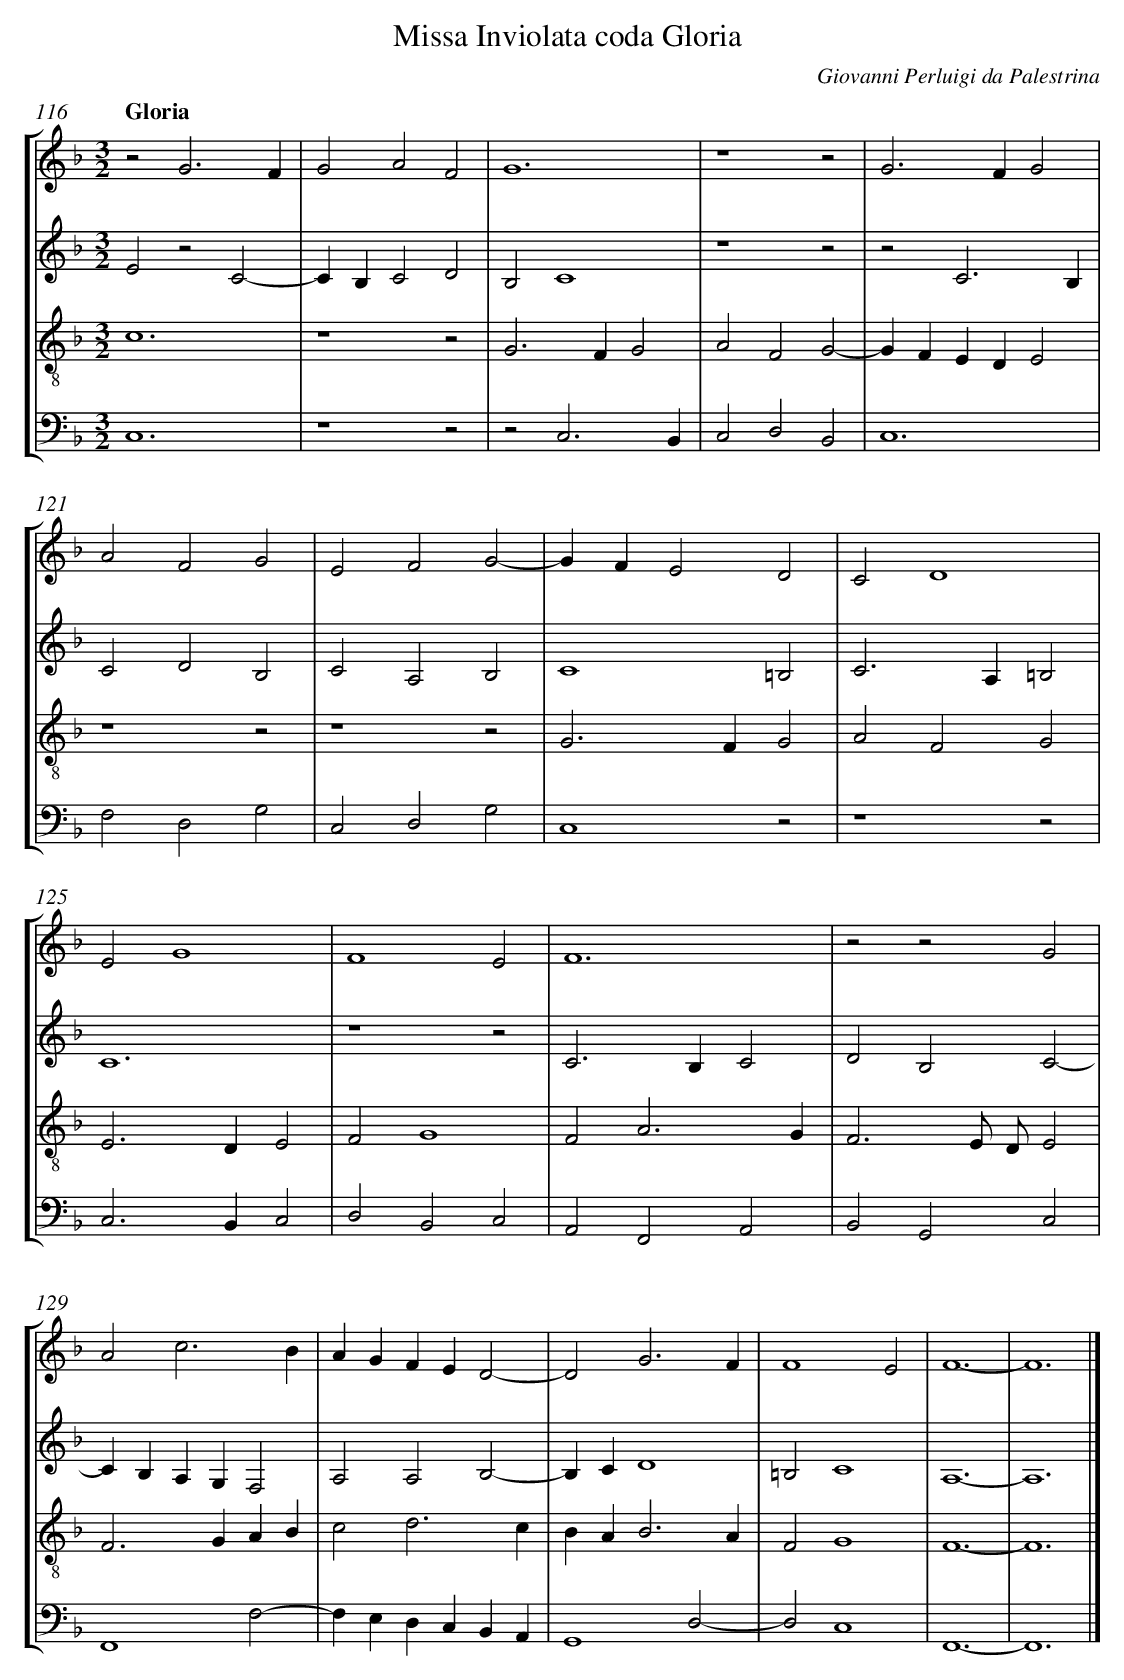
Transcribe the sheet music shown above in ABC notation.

X:1
T: Missa Inviolata coda Gloria
C: Giovanni Perluigi da Palestrina
L: 1/4
M: 3/2
Q: "Gloria"
%%staves [1 2 3 4]
V: 1 clef=treble
V: 2 clef=treble
V: 3 clef=treble-8
V: 4 clef=bass
K: F
[V:1] z2G3F |
[V:2] E2z2C2- |
[V:3] c6 |
[V:4] C,6 |
[V:1] G2A2F2 |
[V:2] CB,C2D2 |
[V:3] z4z2 |
[V:4] z4z2 |
[V:1] G6 |
[V:2] B,2C4 |
[V:3] G2>F2G2 |
[V:4] z2C,3B,, |
[V:1] z4z2 |
[V:2] z4z2 |
[V:3] A2F2G2- |
[V:4] C,2D,2B,,2 |
[V:1] G2>F2G2 |
[V:2] z2C3B, |
[V:3] GFEDE2 |
[V:4] C,6 |
[V:1] A2F2G2 |
[V:2] C2D2B,2 |
[V:3] z4z2 |
[V:4] F,2D,2G,2 |
[V:1] E2F2G2- |
[V:2] C2A,2B,2 |
[V:3] z4z2 |
[V:4] C,2D,2G,2 |
[V:1] GFE2D2 |
[V:2] C4=B,2 |
[V:3] G2>F2G2 |
[V:4] C,4z2 |
[V:1] C2D4 |
[V:2] C2>A,2=B,2 |
[V:3] A2F2G2 |
[V:4] z4z2 |
[V:1] E2G4 |
[V:2] C6 |
[V:3] E2>D2E2 |
[V:4] C,2>B,,2C,2 |
[V:1] F4E2 |
[V:2] z4z2 |
[V:3] F2G4 |
[V:4] D,2B,,2C,2 |
[V:1] F6 |
[V:2] C2>B,2C2 |
[V:3] F2A3G |
[V:4] A,,2F,,2A,,2 |
[V:1] z2z2G2 |
[V:2] D2B,2C2- |
[V:3] F3E/ D/E2 |
[V:4] B,,2G,,2C,2 |
[V:1] A2c3B |
[V:2] CB,A,G,F,2 |
[V:3] F2>G2AB |
[V:4] F,,4F,2- |
[V:1] AGFED2- |
[V:2] A,2A,2B,2- |
[V:3] c2d3c |
[V:4] F,E,D,C,B,,A,, |
[V:1] D2G3F |
[V:2] B,CD4 |
[V:3] BA2<B2A |
[V:4] G,,4D,2- |
[V:1] F4E2 |
[V:2] =B,2C4 |
[V:3] F2G4 |
[V:4] D,2C,4 |
[V:1] F6- |
[V:2] A,6- |
[V:3] F6- |
[V:4] F,,6- |
[V:1] F6 |]
[V:2] A,6 |]
[V:3] F6 |]
[V:4] F,,6 |]
